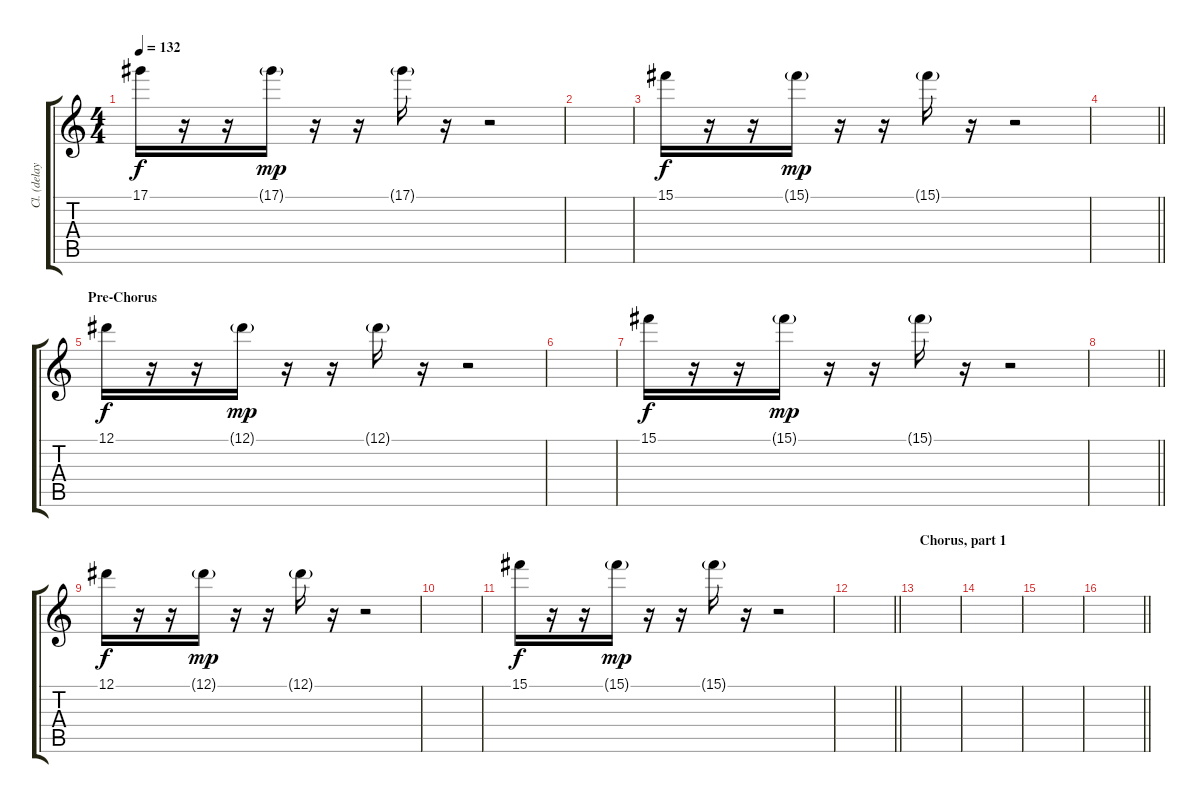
\track ("Cl. (delayed) Lead Guitar" "Cl. (delay") {instrument electricguitarclean}
\staff {score tabs}
\tuning (Eb4 Bb3 Gb3 Db3 Ab2 Db2) {hide}
\ts (4 4)
\tempo 132
\clef g2
\ks c
17.1.16{dy f} r.16 r.16 17.1{g}.16{dy mp} r.16 r.16 17.1{g}.16 r.16 r.2 |
|
15.1.16{dy f} r.16 r.16 15.1{g}.16{dy mp} r.16 r.16 15.1{g}.16 r.16 r.2 |
\barLineRight lightlight
|
\section ("" "Pre-Chorus")
12.1.16{dy f} r.16 r.16 12.1{g}.16{dy mp} r.16 r.16 12.1{g}.16 r.16 r.2 |
|
15.1.16{dy f} r.16 r.16 15.1{g}.16{dy mp} r.16 r.16 15.1{g}.16 r.16 r.2 |
\barLineRight lightlight
|
12.1.16{dy f} r.16 r.16 12.1{g}.16{dy mp} r.16 r.16 12.1{g}.16 r.16 r.2 |
|
15.1.16{dy f} r.16 r.16 15.1{g}.16{dy mp} r.16 r.16 15.1{g}.16 r.16 r.2 |
\barLineRight lightlight
|
\section ("" "Chorus, part 1")
|
|
|
\barLineRight lightlight
